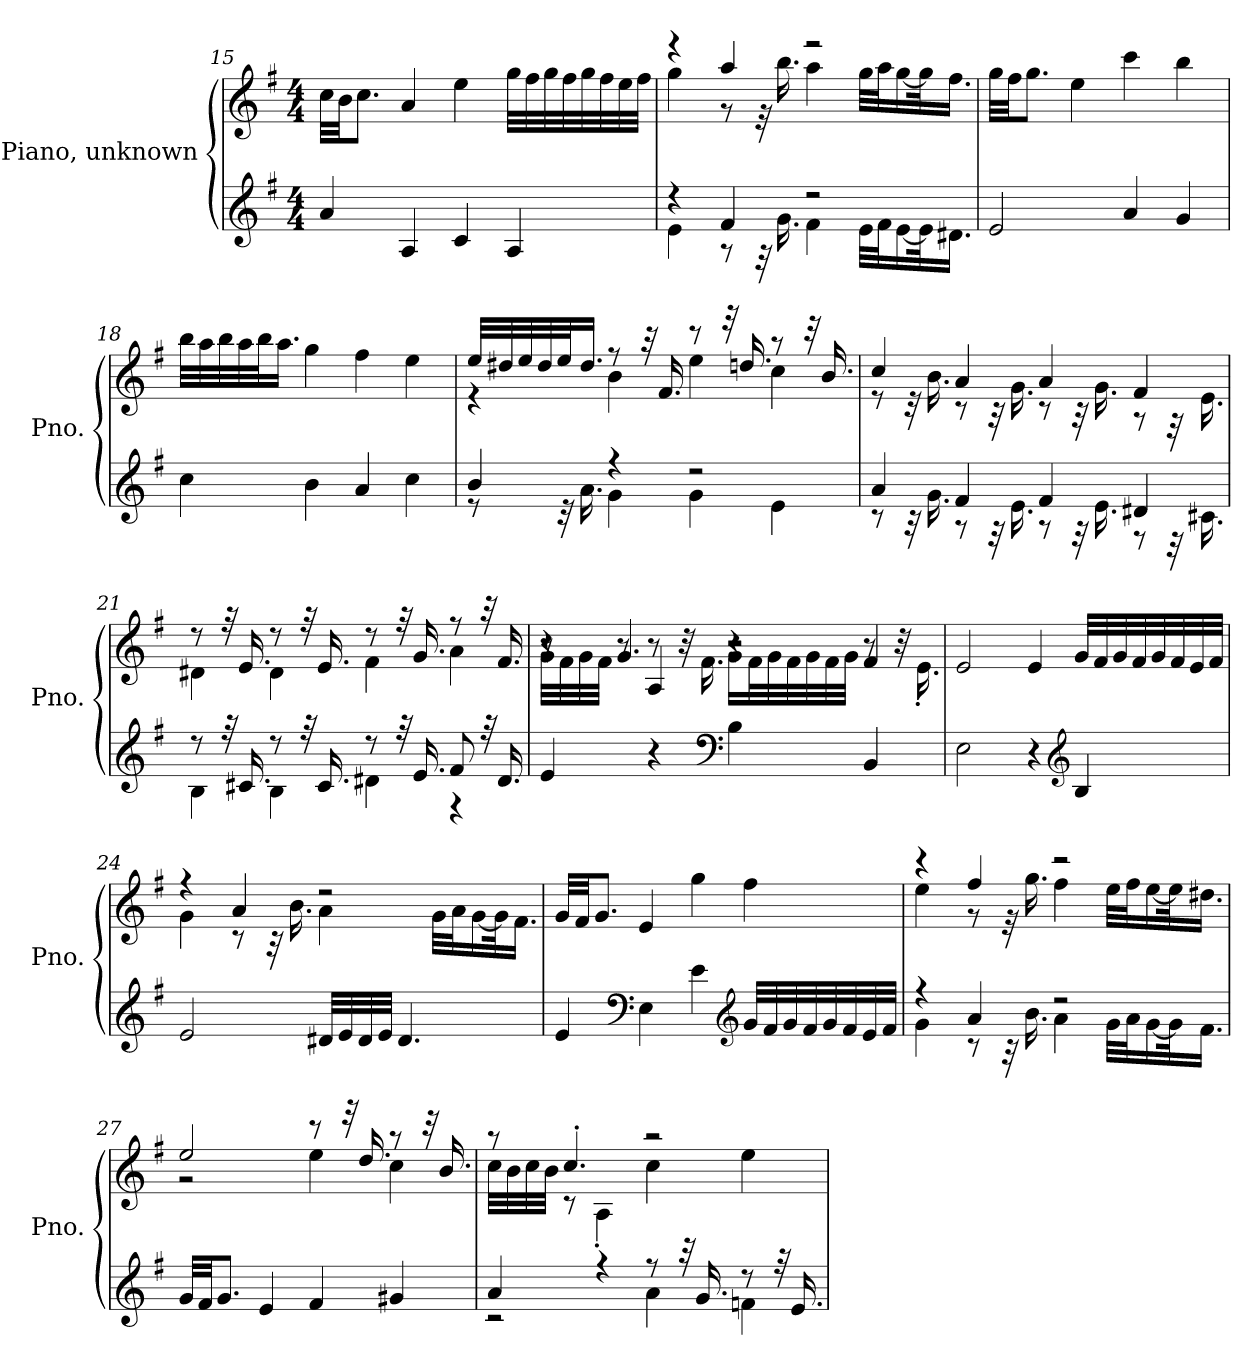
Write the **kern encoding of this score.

**kern	**kern
*part1	*part1
*staff2	*staff1
*I"Piano, unknown	*
*I'Pno.	*
*clefG2	*clefG2
*k[f#]	*k[f#]
*M4/4	*M4/4
=15	=15
4a/	32cc\LLL
.	32b\JJ
.	8.cc\J
4A/	4a/
4c/	4ee\
4A/	32gg\LLL
.	32ff#\
.	32gg\
.	32ff#\
.	32gg\
.	32ff#\
.	32ee\
.	32ff#\JJJ
=16	=16
*^	*^
4r	4e\	4r	4gg\
4f#/	8r	4aa/	8r
.	32r	.	32r
.	16.g\	.	16.bb\
2r	4f#\	2r	4aa\
.	32e\LLL	.	32gg\LLL
.	32f#\J	.	32aa\J
.	[16e\	.	[16gg\
.	32e\K]	.	32gg\K]
.	16.d#X\JJ	.	16.ff#\JJ
*v	*v	*	*
*	*v	*v
!!LO:LB:g=z
=17	=17
2e/	32gg\LLL
.	32ff#\JJ
.	8.gg\J
.	4ee\
4a/	4ccc\
4g/	4bb\
=18	=18
4cc\	32bb\LLL
.	32aa\
.	32bb\
.	32aa\
.	32bb\J
.	16.aa\JJ
4b\	4gg\
4a/	4ff#\
4cc\	4ee\
=19	=19
*^	*^
4b/	8r	32ee/LLL	4r
.	.	32dd#X/	.
.	.	32ee/	.
.	.	32dd#/	.
.	32r	32ee/J	.
.	16.a\	16.dd#/JJ	.
4r	4g\	8r	4b\
.	.	32r	.
.	.	16.f#/	.
2r	4g\	8r	4ee\
.	.	32r	.
.	.	16.ddn/	.
.	4e\	8r	4cc\
.	.	32r	.
.	.	16.b/	.
!!LO:LB:g=z	!!
=20	=20	=20	=20
4a/	8r	4cc/	8r
.	32r	.	32r
.	16.g\	.	16.b\
4f#/	8r	4a/	8r
.	32r	.	32r
.	16.e\	.	16.g\
4f#/	8r	4a/	8r
.	32r	.	32r
.	16.e\	.	16.g\
4d#X/	8r	4f#/	8r
.	32r	.	32r
.	16.c#X\	.	16.e\
=21	=21	=21	=21
8r	4B\	8r	4d#X\
32r	.	32r	.
16.c#X/	.	16.e/	.
8r	4B\	8r	4d#\
32r	.	32r	.
16.c#/	.	16.e/	.
8r	4d#X\	8r	4f#\
32r	.	32r	.
16.e/	.	16.g/	.
8f#/	4r	8r	4a\
32r	.	32r	.
16.d#/	.	16.f#/	.
*v	*v	*	*
!!LO:LB:g=z
=22	=22	=22
*	*	*^
4e/	8r	32g\LLL	4r
.	.	32f#\	.
.	.	32g\	.
.	.	32f#\JJJ	.
.	4.g/	8r	.
4r	.	8r	4A/
.	.	32r	.
.	.	16.f#\	.
*clefF4	*	*	*
4B\	4r	16g\LL	2r
.	.	32f#\L	.
.	.	32g\	.
.	.	32f#\	.
.	.	32g\	.
.	.	32f#\	.
.	.	32g\JJJ	.
4BB/	4f#/	8r	.
.	.	32r	.
.	.	16.e'\	.
*	*v	*v	*v
=23	=23
2E\	2e/
4r	4e/
*clefG2	*
4B/	32g/LLL
.	32f#/
.	32g/
.	32f#/
.	32g/
.	32f#/
.	32e/
.	32f#/JJJ
=24	=24
*	*^
2e/	4r	4g\
.	4a/	8r
.	.	32r
.	.	16.b\
32d#X/LLL	2r	4a\
32e/	.	.
32d#/	.	.
32e/JJJ	.	.
4.d#/	.	.
.	.	32g\LLL
.	.	32a\J
.	.	[16g\
.	.	32g\K]
.	.	16.f#\JJ
*	*v	*v
!!LO:LB:g=z
=25	=25
4e/	32g/LLL
.	32f#/JJ
.	8.g/J
*clefF4	*
4E\	4e/
4e\	4gg\
*clefG2	*
32g/LLL	4ff#\
32f#/	.
32g/	.
32f#/	.
32g/	.
32f#/	.
32e/	.
32f#/JJJ	.
=26	=26
*^	*^
4r	4g\	4r	4ee\
4a/	8r	4ff#/	8r
.	32r	.	32r
.	16.b\	.	16.gg\
2r	4a\	2r	4ff#\
.	32g\LLL	.	32ee\LLL
.	32a\J	.	32ff#\J
.	[16g\	.	[16ee\
.	32g\K]	.	32ee\K]
.	16.f#\JJ	.	16.dd#X\JJ
*v	*v	*	*
=27	=27	=27
32g/LLL	2ee/	2r
32f#/JJ	.	.
8.g/J	.	.
4e/	.	.
4f#/	8r	4ee\
.	32r	.
.	16.dd/	.
4g#X/	8r	4cc\
.	32r	.
.	16.b/	.
!!LO:LB:g=z	!!
=28	=28	=28
*^	*	*
4a/	2r	8r	32cc\LLL
.	.	.	32b\
.	.	.	32cc\
.	.	.	32b\JJJ
.	.	4.cc'/	8r
4r	.	.	4A'\
8r	4a\	2r	4cc\
32r	.	.	.
16.g/	.	.	.
8r	4fn\	.	4ee\
32r	.	.	.
16.e/	.	.	.
*v	*v	*	*
*	*v	*v
=	=
*-	*-
